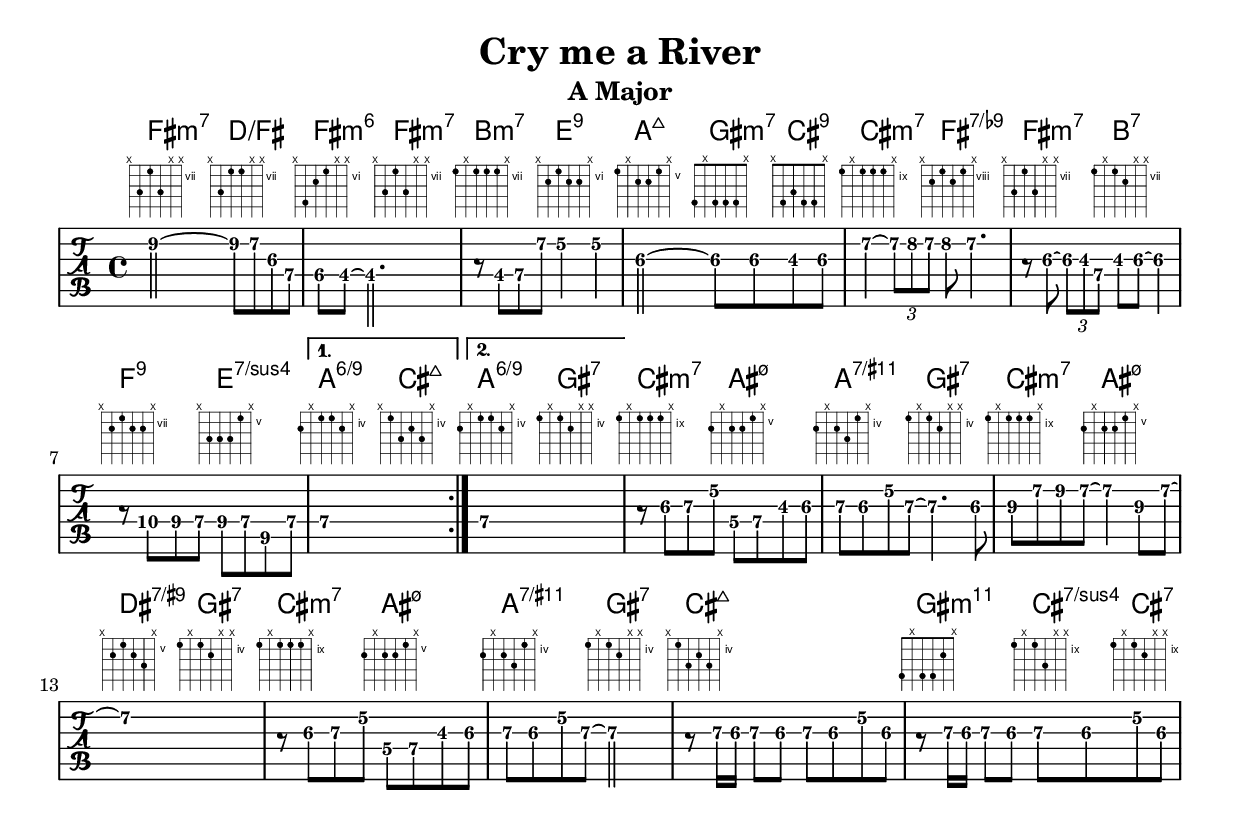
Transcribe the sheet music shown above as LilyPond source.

%
%
%
\version "2.18.2"
\include "english.ly"
\include "articulate.ly"
\header {
  title = "Cry me a River"
  subtitle = "A Major"
  arranger = ""
  composer = ""
}

\layout { \override Voice.StringNumber #'stencil = ##f }

\include "predefined-guitar-fretboards.ly"
\layout { indent = 0.0\cm }

% Make a blank new fretboard table
#(define custom-fretboard-table-one (make-fretboard-table))

% Make a new fretboard table as a copy of default-fret-table
#(define custom-fretboard-table-two (make-fretboard-table default-fret-table))

% Add a chord to custom-fretboard-table-one
\storePredefinedDiagram #custom-fretboard-table-one
\chordmode{fs:m7}
#guitar-tuning
"x;9;7;9;x;x;"
\storePredefinedDiagram #custom-fretboard-table-one
\chordmode{d:/fs}
#guitar-tuning
"x;9;7;7;x;x;"
\storePredefinedDiagram #custom-fretboard-table-one
\chordmode{fs:m6}
#guitar-tuning
"x;9;7;6;x;x;"
\storePredefinedDiagram #custom-fretboard-table-one
\chordmode{b:m7}
#guitar-tuning
"7;x;7;7;7;x;"
\storePredefinedDiagram #custom-fretboard-table-one
\chordmode{e:9}
#guitar-tuning
"x;7;6;7;7;x;"
\storePredefinedDiagram #custom-fretboard-table-one
\chordmode{a:maj7}
#guitar-tuning
"5;x;6;6;5;x;"
\storePredefinedDiagram #custom-fretboard-table-one
\chordmode{gs:m7}
#guitar-tuning
"4;x;4;4;4;x;"
\storePredefinedDiagram #custom-fretboard-table-one
\chordmode{cs:9}
#guitar-tuning
"x;4;3;4;4;x;"
\storePredefinedDiagram #custom-fretboard-table-one
\chordmode{cs:m7}
#guitar-tuning
"9;x;9;9;9;x;"
\storePredefinedDiagram #custom-fretboard-table-one
\chordmode{fs:7.9-}
#guitar-tuning
"x;9;8;9;8;x;"
\storePredefinedDiagram #custom-fretboard-table-one
\chordmode{b:7}
#guitar-tuning
"7;x;7;8;x;x;"
\storePredefinedDiagram #custom-fretboard-table-one
\chordmode{f:9}
#guitar-tuning
"x;8;7;8;8;x;"
\storePredefinedDiagram #custom-fretboard-table-one
\chordmode{e:7sus4}
#guitar-tuning
"x;7;7;7;5;x;"
\storePredefinedDiagram #custom-fretboard-table-one
\chordmode{a:6.9}
#guitar-tuning
"5;x;4;4;5;x;"
\storePredefinedDiagram #custom-fretboard-table-one
\chordmode{cs:7+}
#guitar-tuning
"9;x;9;10;10;x;"
\storePredefinedDiagram #custom-fretboard-table-one
\chordmode{gs:7}
#guitar-tuning
"4;x;4;5;x;x;"
\storePredefinedDiagram #custom-fretboard-table-one
\chordmode{as:m7.5-}
#guitar-tuning
"6;x;6;6;5;x;"
\storePredefinedDiagram #custom-fretboard-table-one
\chordmode{a:7.11+}
#guitar-tuning
"5;x;5;6;4;x;"
\storePredefinedDiagram #custom-fretboard-table-one
\chordmode{ds:7.9+}
#guitar-tuning
"x;6;5;6;7;x;"
\storePredefinedDiagram #custom-fretboard-table-one
\chordmode{cs:maj7}
#guitar-tuning
"x;4;6;5;6;x;"
\storePredefinedDiagram #custom-fretboard-table-one
\chordmode{gs:m11}
#guitar-tuning
"4;x;4;4;2;x;"
\storePredefinedDiagram #custom-fretboard-table-one
\chordmode{cs:7sus4}
#guitar-tuning
"9;x;9;11;x;x;"
\storePredefinedDiagram #custom-fretboard-table-one
\chordmode{cs:7}
#guitar-tuning
"9;x;9;10;x;x;"


% Add a chord to custom-fretboard-table-two

\layout { \override Voice.StringNumber #'stencil = ##f }

music = {
  \time 4/4
  \key a \major
  \stemDown
  \relative c {
    \override Beam.concaveness = #10000
    \set TabStaff.minimumFret = #4
    \repeat  volta 2 {
      gs''2\2 ~ gs8\2 fs cs a |
      gs fs ~ fs2. |
      r8 fs a fs' e4\2 e4\2 |
      cs2 ~ cs8 cs b\3 cs |
      fs4 ~ \tuplet 3/2 { fs8 g fs} g fs4. |
      r8 cs ~ \tuplet 3/2{ cs8 b\3 a } b\3 cs8 ~ cs 4 |
      r8 c\4 b\4 a b\4 a fs\5 a |
    }
    \alternative {
      { a1 }
      { a1 }
    }
    r8 cs d e\2 g,\4 a b\3 cs |
    d cs e\2 d ~ d4. cs8 |
    \set TabStaff.minimumFret = #7
    e\3 fs gs fs ~ fs4 e8\3 fs ~ |
    fs1 |
    \set TabStaff.minimumFret = #4
    r8 cs d e\2 g,\4 a b\3 cs |
    d cs e\2 d ~ d2 |
    r8 d16 cs d8 cs d cs e\2 cs |
    r8 d16 cs d8 cs d cs e\2 cs |

  }
}

<<
  \new ChordNames {
    \time 4/4
    \key a \major
    \chordmode  {
      \set chordNameSeparator = \markup { "/" }
      \repeat volta 2 {
        fs2:m7 d:/fs |
        fs:m6 fs:m7 |
        b:m7 e:9 |
        a:maj7 gs4:m7 cs:9 |
        cs2:m7 fs:7.9- |
        fs:m7 b:7 |
        f:9 e:7sus4 |
      }
      \alternative {
        {a:6.9 cs:7+}
        { a:6.9 gs:7}
      }
      cs:m7 as:m7.5- |
      a:7.11+ gs:7 |
      cs:m7 as:m7.5- |
      ds:7.9+ gs:7 |
      cs:m7 as:m7.5- |
      a:7.11+ gs:7 |
      cs1:maj7 |
      gs2:m11 cs4:7sus4 cs:7 |
    }
  }

  \new FretBoards {
    \time 4/4
    \key a \major
    \chordmode {
      \set predefinedDiagramTable = #custom-fretboard-table-one
      \repeat volta 2 {
        fs2:m7 d:/fs |
        fs:m6 fs:m7 |
        b:m7 e:9 |
        a:maj7 gs4:m7 cs:9 |
        cs2:m7 fs:7.9- |
        fs:m7 b:7 |
        f:9 e:7sus4 |
      }
      \alternative {
        {a:6.9 cs:7+}
        { a:6.9 gs:7}
      }
      cs:m7 as:m7.5- |
      a:7.11+ gs:7 |
      cs:m7 as:m7.5- |
      ds:7.9+ gs:7 |
      cs:m7 as:m7.5- |
      a:7.11+ gs:7 |
      cs1:maj7 |
      gs2:m11 cs4:7sus4 cs:7 |
    }
  }


  \new TabStaff {
    \tabFullNotation
    \music
  }
>>

\score {
  \unfoldRepeats \articulate
  \music
  \midi {
    \tempo 4 = 100
  }
}
